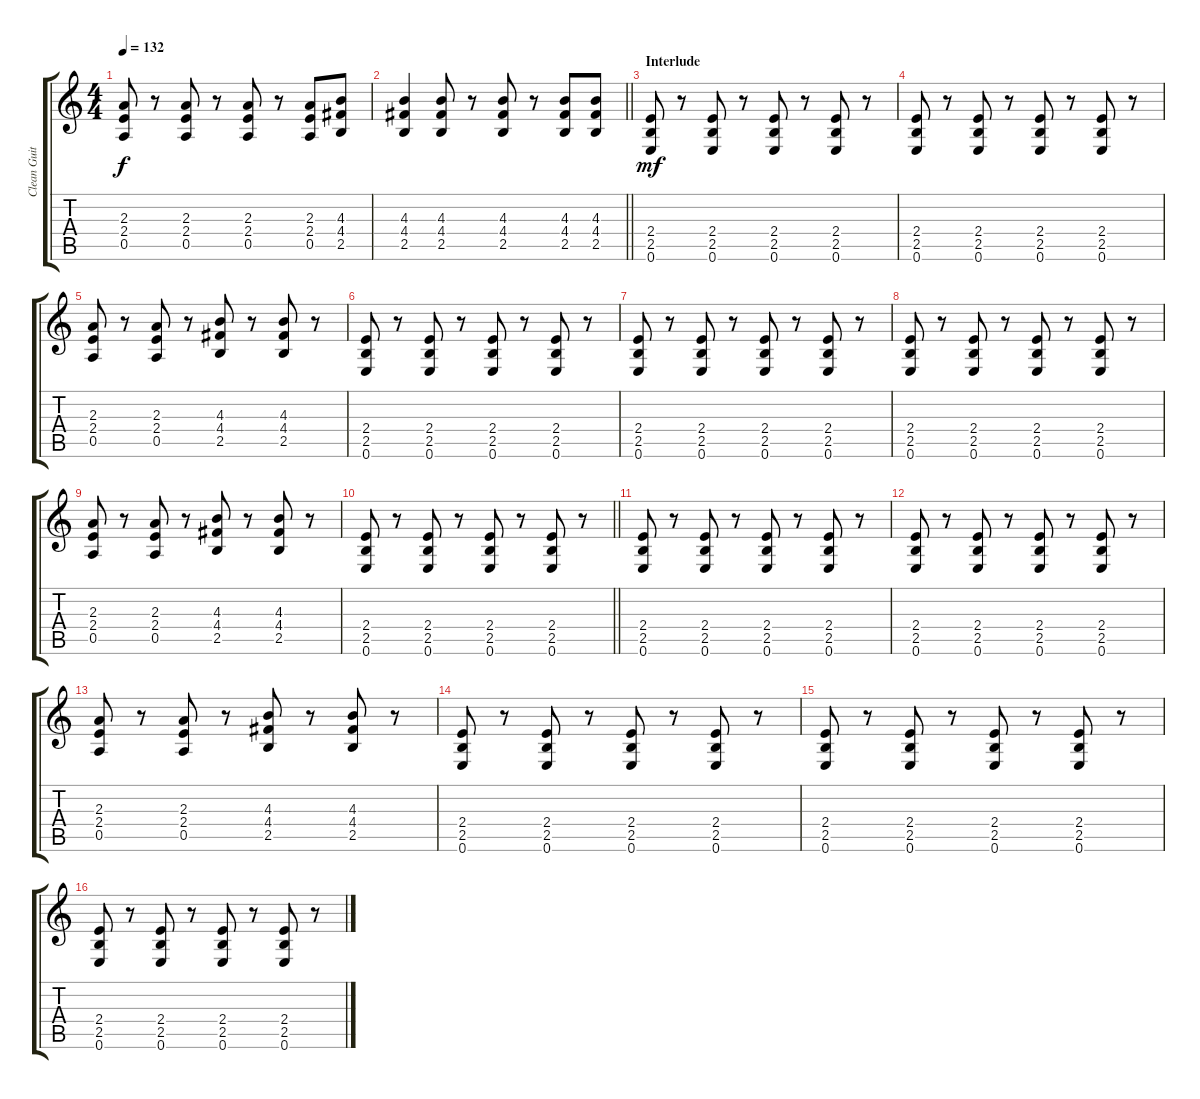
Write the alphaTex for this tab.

\track ("Clean Guitar" "Clean Guit") {instrument electricguitarclean}
\staff {score tabs}
\tuning (E4 B3 G3 D3 A2 E2) {hide}
\ts (4 4)
\tempo 132
\clef g2
\ks c
(2.3 2.4 0.5).8{dy f} r.8 (2.3 2.4 0.5).8 r.8 (2.3 2.4 0.5).8 r.8 (2.3 2.4 0.5).8 (4.3 4.4 2.5).8 |
\barLineRight lightlight
(4.3 4.4 2.5).4 (4.3 4.4 2.5).8 r.8 (4.3 4.4 2.5).8 r.8 (4.3 4.4 2.5).8 (4.3 4.4 2.5).8 |
\section ("" "Interlude")
(2.4 2.5 0.6).8{dy mf} r.8 (2.4 2.5 0.6).8 r.8 (2.4 2.5 0.6).8 r.8 (2.4 2.5 0.6).8 r.8 |
(2.4 2.5 0.6).8 r.8 (2.4 2.5 0.6).8 r.8 (2.4 2.5 0.6).8 r.8 (2.4 2.5 0.6).8 r.8 |
(2.3 2.4 0.5).8 r.8 (2.3 2.4 0.5).8 r.8 (4.3 4.4 2.5).8 r.8 (4.3 4.4 2.5).8 r.8 |
(2.4 2.5 0.6).8 r.8 (2.4 2.5 0.6).8 r.8 (2.4 2.5 0.6).8 r.8 (2.4 2.5 0.6).8 r.8 |
(2.4 2.5 0.6).8 r.8 (2.4 2.5 0.6).8 r.8 (2.4 2.5 0.6).8 r.8 (2.4 2.5 0.6).8 r.8 |
(2.4 2.5 0.6).8 r.8 (2.4 2.5 0.6).8 r.8 (2.4 2.5 0.6).8 r.8 (2.4 2.5 0.6).8 r.8 |
(2.3 2.4 0.5).8 r.8 (2.3 2.4 0.5).8 r.8 (4.3 4.4 2.5).8 r.8 (4.3 4.4 2.5).8 r.8 |
\barLineRight lightlight
(2.4 2.5 0.6).8 r.8 (2.4 2.5 0.6).8 r.8 (2.4 2.5 0.6).8 r.8 (2.4 2.5 0.6).8 r.8 |
(2.4 2.5 0.6).8 r.8 (2.4 2.5 0.6).8 r.8 (2.4 2.5 0.6).8 r.8 (2.4 2.5 0.6).8 r.8 |
(2.4 2.5 0.6).8 r.8 (2.4 2.5 0.6).8 r.8 (2.4 2.5 0.6).8 r.8 (2.4 2.5 0.6).8 r.8 |
(2.3 2.4 0.5).8 r.8 (2.3 2.4 0.5).8 r.8 (4.3 4.4 2.5).8 r.8 (4.3 4.4 2.5).8 r.8 |
(2.4 2.5 0.6).8 r.8 (2.4 2.5 0.6).8 r.8 (2.4 2.5 0.6).8 r.8 (2.4 2.5 0.6).8 r.8 |
(2.4 2.5 0.6).8 r.8 (2.4 2.5 0.6).8 r.8 (2.4 2.5 0.6).8 r.8 (2.4 2.5 0.6).8 r.8 |
(2.4 2.5 0.6).8 r.8 (2.4 2.5 0.6).8 r.8 (2.4 2.5 0.6).8 r.8 (2.4 2.5 0.6).8 r.8
